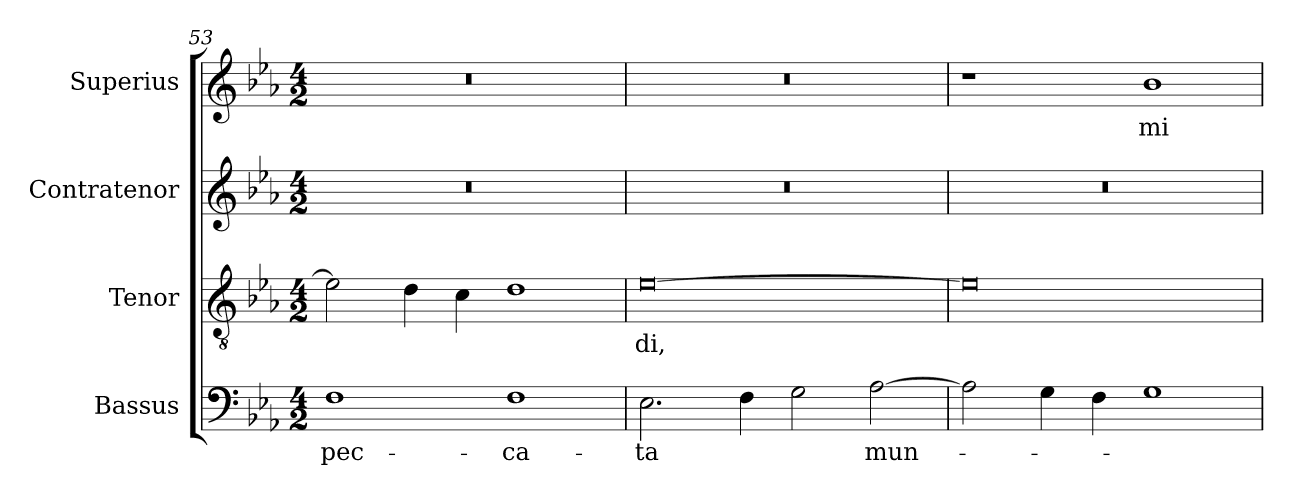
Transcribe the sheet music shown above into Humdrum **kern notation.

**kern	**text	**kern	**text	**kern	**kern	**text
*part4	*part4	*part3	*part3	*part2	*part1	*part1
*staff4	*staff4	*staff3	*staff3	*staff2	*staff1	*staff1
*I"Bassus	*	*I"Tenor	*	*I"Contratenor	*I"Superius	*
*I'B.	*	*I'T.	*	*	*	*
*clefF4	*	*clefGv2	*	*clefG2	*clefG2	*
*	*	*ITrd7c12	*	*ITrd7c12	*	*
*k[b-e-a-]	*	*k[b-e-a-]	*	*k[b-e-a-]	*k[b-e-a-]	*
*E-:	*	*E-:	*	*E-:	*E-:	*
*M4/2	*	*M4/2	*	*M4/2	*M4/2	*
=53	=53	=53	=53	=53	=53	=53
!	!LO:LY:b:color=#000000	!	!	!LO:N:vis=1	!LO:N:vis=1	!
1Fi	pec-	2E-i\]	.	0r	0r	.
.	.	4Di\	.	.	.	.
.	.	4Ci\	.	.	.	.
!	!LO:LY:b:color=#000000	!	!	!	!	!
1Fi	-ca-	1Di	.	.	.	.
=54	=54	=54	=54	=54	=54	=54
!	!LO:LY:b:color=#000000	!	!	!	!	!
!	!	!	!LO:LY:b:color=#000000	!LO:N:vis=1	!LO:N:vis=1	!
2.E-i\	-ta	[>0E-i	-di,	0r	0r	.
4Fi\	.	.	.	.	.	.
2Gi\	.	.	.	.	.	.
!	!LO:LY:b:color=#000000	!	!	!	!	!
[>2A-i\	mun-	.	.	.	.	.
=55	=55	=55	=55	=55	=55	=55
!	!	!	!	!LO:N:vis=1	!	!
2A-i\]	.	0E-i]	.	0r	1r	.
4Gi\	.	.	.	.	.	.
4Fi\	.	.	.	.	.	.
!	!	!	!	!	!	!LO:LY:b:color=#000000
1Gi	.	.	.	.	1b-i	mi-
=	=	=	=	=	=	=
*-	*-	*-	*-	*-	*-	*-
